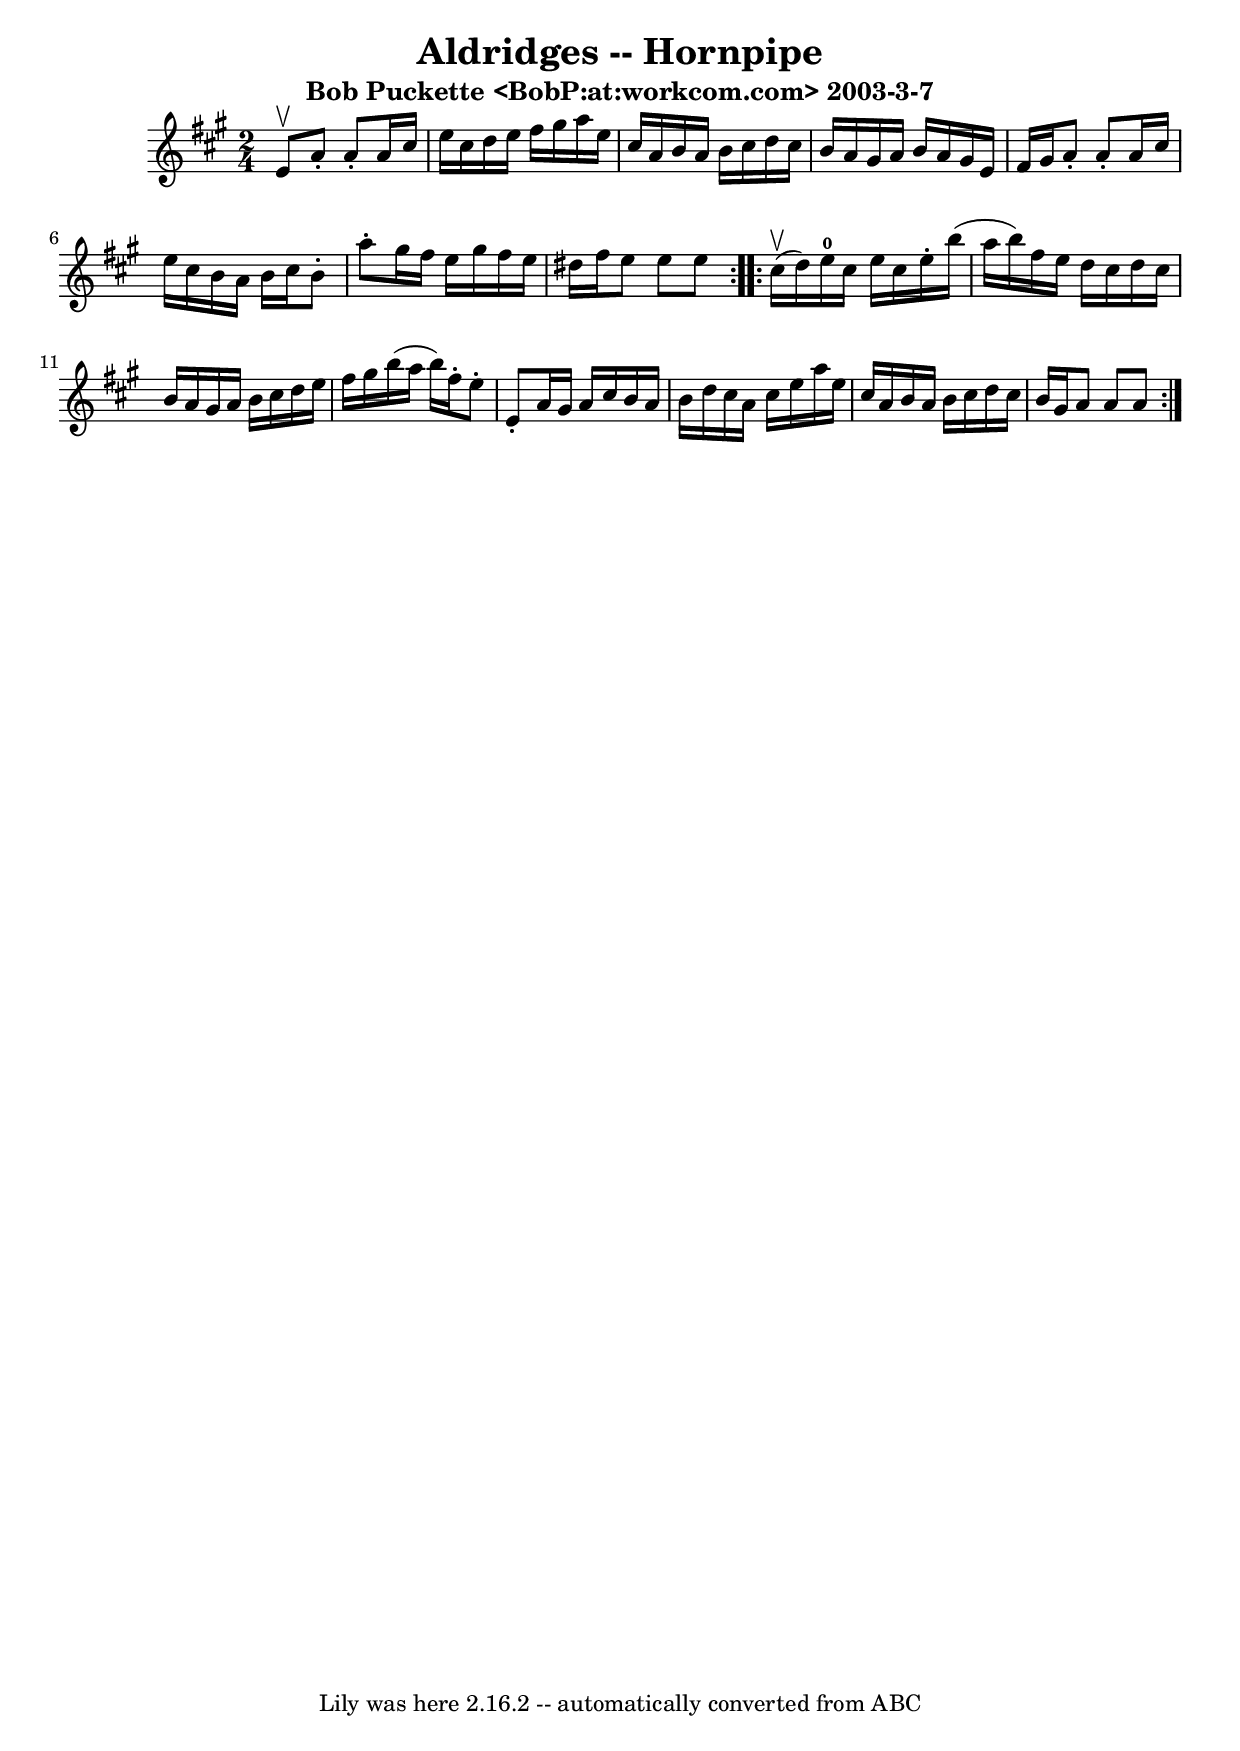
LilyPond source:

\version "2.16.2"
\include "Mammoth.ily"
\header {
  %% book = "Cole's 1000 Fiddle Tunes"
  crossRefNumber = "1"
  footnotes = ""
  subtitle = "Bob Puckette <BobP:at:workcom.com> 2003-3-7"
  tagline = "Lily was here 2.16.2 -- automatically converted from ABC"
  title = "Aldridges -- Hornpipe"

}
voicedefault =  {



  \repeat volta 2 {

    \time 2/4 
    \key a \major
    e'8^\upbow |
    a'8-. a'8-. a'16    
    cis''16 e''16 cis''16  |
    d''16 e''16 fis''16 gis''16    
    a''16 e''16 cis''16 a'16  |
    b'16 a'16 b'16 cis''16   
    d''16 cis''16 b'16 a'16  |
    gis'16 a'16 b'16 a'16    
    gis'16 e'16 fis'16 gis'16  |
    a'8-. a'8-. a'16    
    cis''16 e''16 cis''16  |
    b'16 a'16 b'16 cis''16 b'8-. a''8-. |
    gis''16 fis''16 e''16 gis''16 fis''16    
    e''16 dis''16 fis''16  |
    e''8 e''8 e''8  
  }     

  \repeat volta 2 {
    cis''16 (^\upbow d''16) |
    e''16-0   
    cis''16 e''16 cis''16 e''16-. b''16 (a''16 b''16) |
    
    fis''16 e''16 d''16 cis''16 d''16 cis''16 b'16 a'16   |
    gis'16 a'16 b'16 cis''16 d''16 e''16 fis''16    
    gis''16  |
    b''16 (a''16 b''16) fis''16-. e''8-. e'8-. |
    a'16 gis'16 a'16 cis''16 b'16 a'16 b'16    
    d''16  |
    cis''16 a'16 cis''16 e''16 a''16 e''16    
    cis''16 a'16  |
    b'16 a'16 b'16 cis''16 d''16 cis''16 
    b'16 gis'16  |
    a'8 a'8 a'8  
  }   

}

\score{
  <<

    \context Staff="default"
    {
      \voicedefault 
      
    }

  >>
  \layout {
    
  }
  \midi {
  }

}
